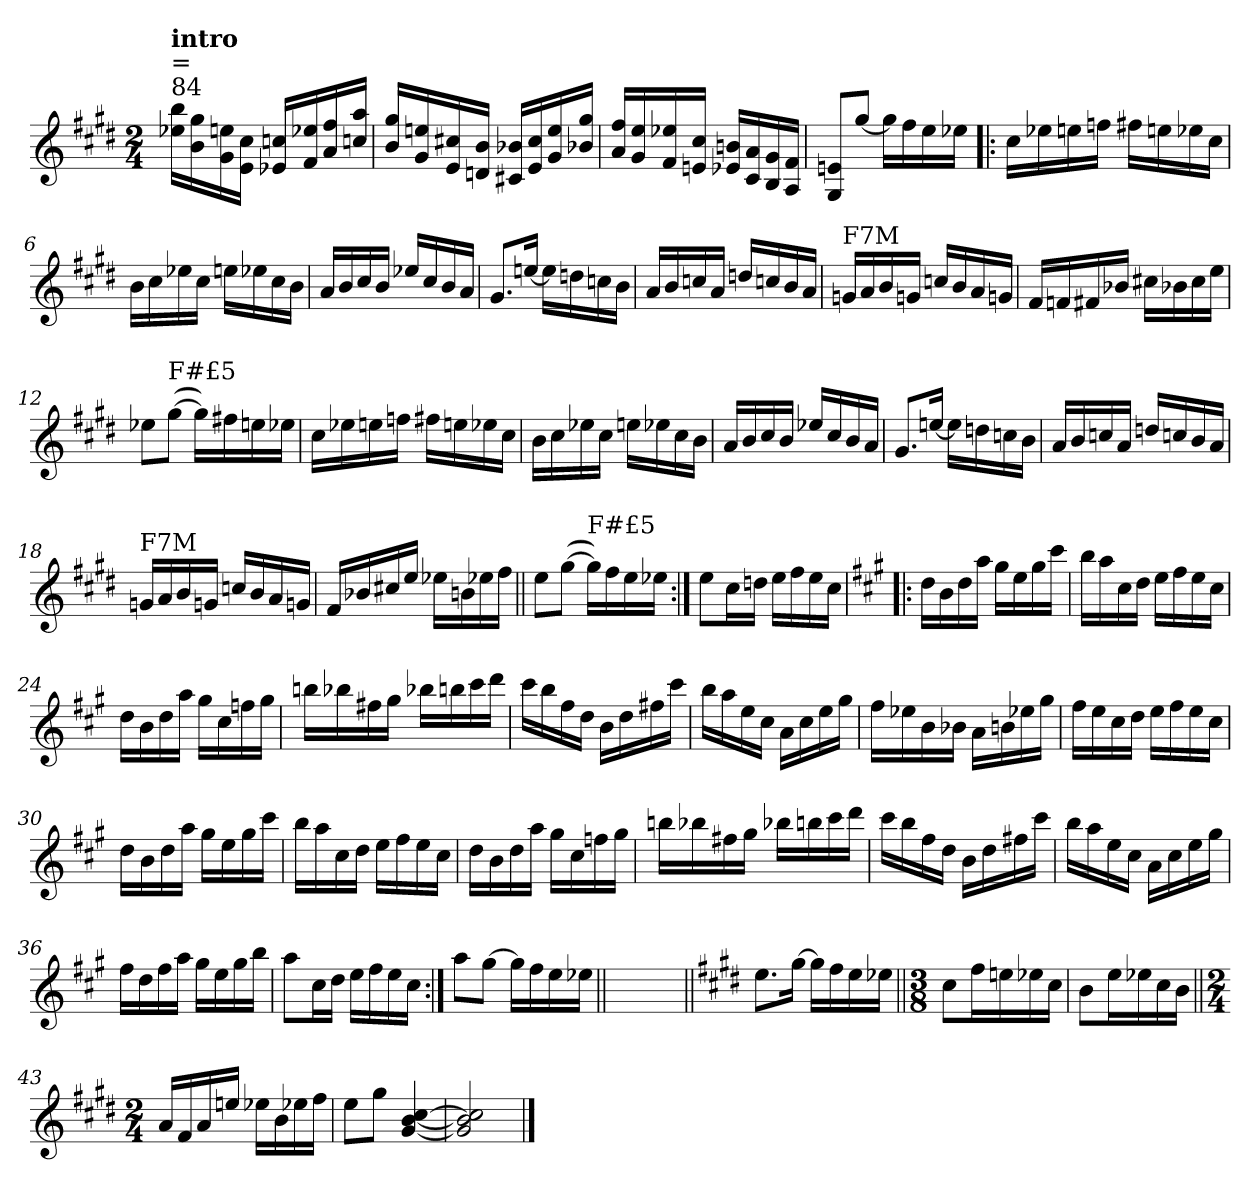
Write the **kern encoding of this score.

**kern
*part1
*staff1
*clefG2
*k[f#c#g#d#]
*E:
*M2/4
=1
!LO:TX:a:t=84
!LO:TX:a:t==
!LO:TX:a:B:t=intro
16ee-X\ 16bb\LL
16b\ 16gg#\
16g#\ 16een\
16e\ 16cc#\JJ
16e-X/ 16ccn/LL
16f#/ 16ee-X/
16a/ 16ff#/
16ccn/ 16aa/JJ
=2
16b/ 16gg#/LL
16g#/ 16een/
16e/ 16cc#X/
16dn/ 16b/JJ
16c#X/ 16b-X/LL
16e/ 16cc#/
16g#/ 16ee/
16b-X/ 16gg#/JJ
=3
16a/ 16ff#/LL
16g#/ 16ee/
16f#/ 16ee-X/
16en/ 16cc#/JJ
16e-X/ 16bn/LL
16c#/ 16a/
16B/ 16g#/
16A/ 16f#/JJ
=4
8G#/ 8en/L
[8gg#/J
16gg#\LL]
16ff#\
16ee\
16ee-X\JJ
!!LO:LB:g=z
=5!|:
16cc#\LL
16ee-X\
16een\
16ffn\JJ
16ff#X\LL
16een\
16ee-X\
16cc#\JJ
=6
16b\LL
16cc#\
16ee-X\
16cc#\JJ
16een\LL
16ee-X\
16cc#\
16b\JJ
=7
16a/LL
16b/
16cc#/
16b/JJ
16ee-X/LL
16cc#/
16b/
16a/JJ
=8
8.g#/L
[16een/Jk
16ee\LL]
16ddn\
16ccn\
16b\JJ
!!LO:LB:g=z
=9
16a/LL
16b/
16ccn/
16a/JJ
16ddn/LL
16ccn/
16b/
16a/JJ
=10
!LO:TX:a:t=F7M
16gn/LL
16a/
16b/
16gn/JJ
16ccn/LL
16b/
16a/
16gn/JJ
=11
16f#/LL
16fn/
16f#X/
16b-X/JJ
16cc#X\LL
16b-X\
16cc#\
16ee\JJ
=12
8ee-X\L
!LO:TX:a:t=F#£5
(>[8gg#\J
16gg#\LL])
16ff#X\
16een\
16ee-X\JJ
!!LO:LB:g=z
=13
16cc#\LL
16ee-X\
16een\
16ffn\JJ
16ff#X\LL
16een\
16ee-X\
16cc#\JJ
=14
16b\LL
16cc#\
16ee-X\
16cc#\JJ
16een\LL
16ee-X\
16cc#\
16b\JJ
=15
16a/LL
16b/
16cc#/
16b/JJ
16ee-X/LL
16cc#/
16b/
16a/JJ
=16
8.g#/L
[16een/Jk
16ee\LL]
16ddn\
16ccn\
16b\JJ
!!LO:LB:g=z
=17
16a/LL
16b/
16ccn/
16a/JJ
16ddn/LL
16ccn/
16b/
16a/JJ
=18
!LO:TX:a:t=F7M
16gn/LL
16a/
16b/
16gn/JJ
16ccn/LL
16b/
16a/
16gn/JJ
=19
16f#/LL
16b-X/
16cc#X/
16ee/JJ
16ee-X\LL
16bn\
16ee-X\
16ff#\JJ
=20||
8ee\L
(>[8gg#\J
!LO:TX:a:t=F#£5
16gg#\LL])
16ff#\
16ee\
16ee-X\JJ
!!LO:LB:g=z
=21:|!
8ee\L
16cc#\L
16ddn\JJ
16ee\LL
16ff#\
16ee\
16cc#\JJ
=22!|:
*k[f#c#g#]
*A:
16dd\LL
16b\
16dd\
16aa\JJ
16gg#\LL
16ee\
16gg#\
16ccc#\JJ
=23
16bb\LL
16aa\
16cc#\
16dd\JJ
16ee\LL
16ff#\
16ee\
16cc#\JJ
=24
16dd\LL
16b\
16dd\
16aa\JJ
16gg#\LL
16cc#\
16ffn\
16gg#\JJ
!!LO:LB:g=z
=25
16bbn\LL
16bb-X\
16ff#X\
16gg#\JJ
16bb-X\LL
16bbn\
16ccc#\
16ddd\JJ
=26
16ccc#\LL
16bb\
16ff#\
16dd\JJ
16b\LL
16dd\
16ff#X\
16ccc#\JJ
=27
16bb\LL
16aa\
16ee\
16cc#\JJ
16a\LL
16cc#\
16ee\
16gg#\JJ
=28
16ff#\LL
16ee-X\
16b\
16b-X\JJ
16a\LL
16bn\
16ee-X\
16gg#\JJ
!!LO:LB:g=z
=29
16ff#\LL
16ee\
16cc#\
16dd\JJ
16ee\LL
16ff#\
16ee\
16cc#\JJ
=30
16dd\LL
16b\
16dd\
16aa\JJ
16gg#\LL
16ee\
16gg#\
16ccc#\JJ
=31
16bb\LL
16aa\
16cc#\
16dd\JJ
16ee\LL
16ff#\
16ee\
16cc#\JJ
=32
16dd\LL
16b\
16dd\
16aa\JJ
16gg#\LL
16cc#\
16ffn\
16gg#\JJ
!!LO:PB:g=z
=33
16bbn\LL
16bb-X\
16ff#X\
16gg#\JJ
16bb-X\LL
16bbn\
16ccc#\
16ddd\JJ
=34
16ccc#\LL
16bb\
16ff#\
16dd\JJ
16b\LL
16dd\
16ff#X\
16ccc#\JJ
=35
16bb\LL
16aa\
16ee\
16cc#\JJ
16a\LL
16cc#\
16ee\
16gg#\JJ
=36
16ff#\LL
16dd\
16ff#\
16aa\JJ
16gg#\LL
16ee\
16gg#\
16bb\JJ
!!LO:LB:g=z
=37
8aa\L
16cc#\L
16dd\JJ
16ee\LL
16ff#\
16ee\
16cc#\JJ
=38:|!
8aa\L
[8gg#\J
16gg#\LL]
16ff#\
16ee\
16ee-X\JJ
=39||
2ryy
=40||
*k[f#c#g#d#]
*E:
8.ee\L
[16gg#\Jk
16gg#\LL]
16ff#\
16ee\
16ee-X\JJ
!!LO:LB:g=z
=41||
*M3/8
8cc#\L
16ff#\L
16een\
16ee-X\
16cc#\JJ
=42
8b\L
16ee\L
16ee-X\
16cc#\
16b\JJ
=43||
*M2/4
16a/LL
16f#/
16a/
16een/JJ
16ee-X\LL
16b\
16ee-X\
16ff#\JJ
=44
8ee\L
8gg#\J
[4g#/ [4b/ [4cc#/
=45
2g#/] 2b/] 2cc#/]
==
*-
